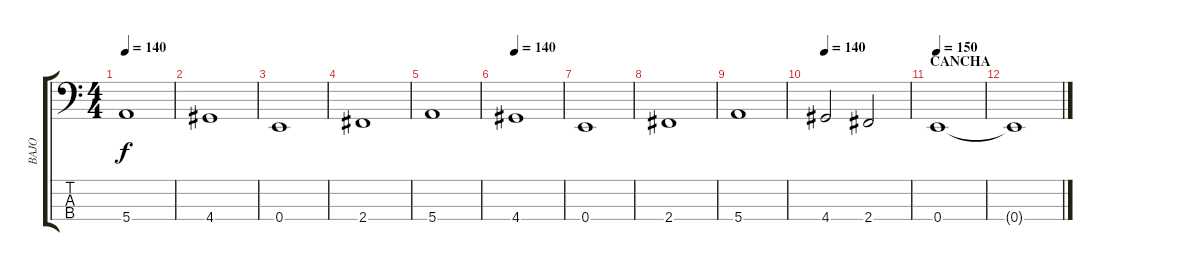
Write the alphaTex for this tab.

\track ("BAJO" "BAJO") {instrument electricbasspick}
\staff {score tabs}
\tuning (G2 D2 A1 E1) {hide}
\ts (4 4)
\tempo 140
\clef f4
\ks c
5.4.1{dy f} |
4.4.1 |
0.4.1{instrument overdrivenguitar} |
2.4.1 |
5.4.1 |
\tempo 140
4.4.1{instrument overdrivenguitar} |
0.4.1{instrument overdrivenguitar} |
2.4.1 |
5.4.1 |
\tempo 140
4.4.2{instrument overdrivenguitar} 2.4.2 |
\section ("" "CANCHA")
\tempo 150
0.4.1 |
0.4{t}.1
